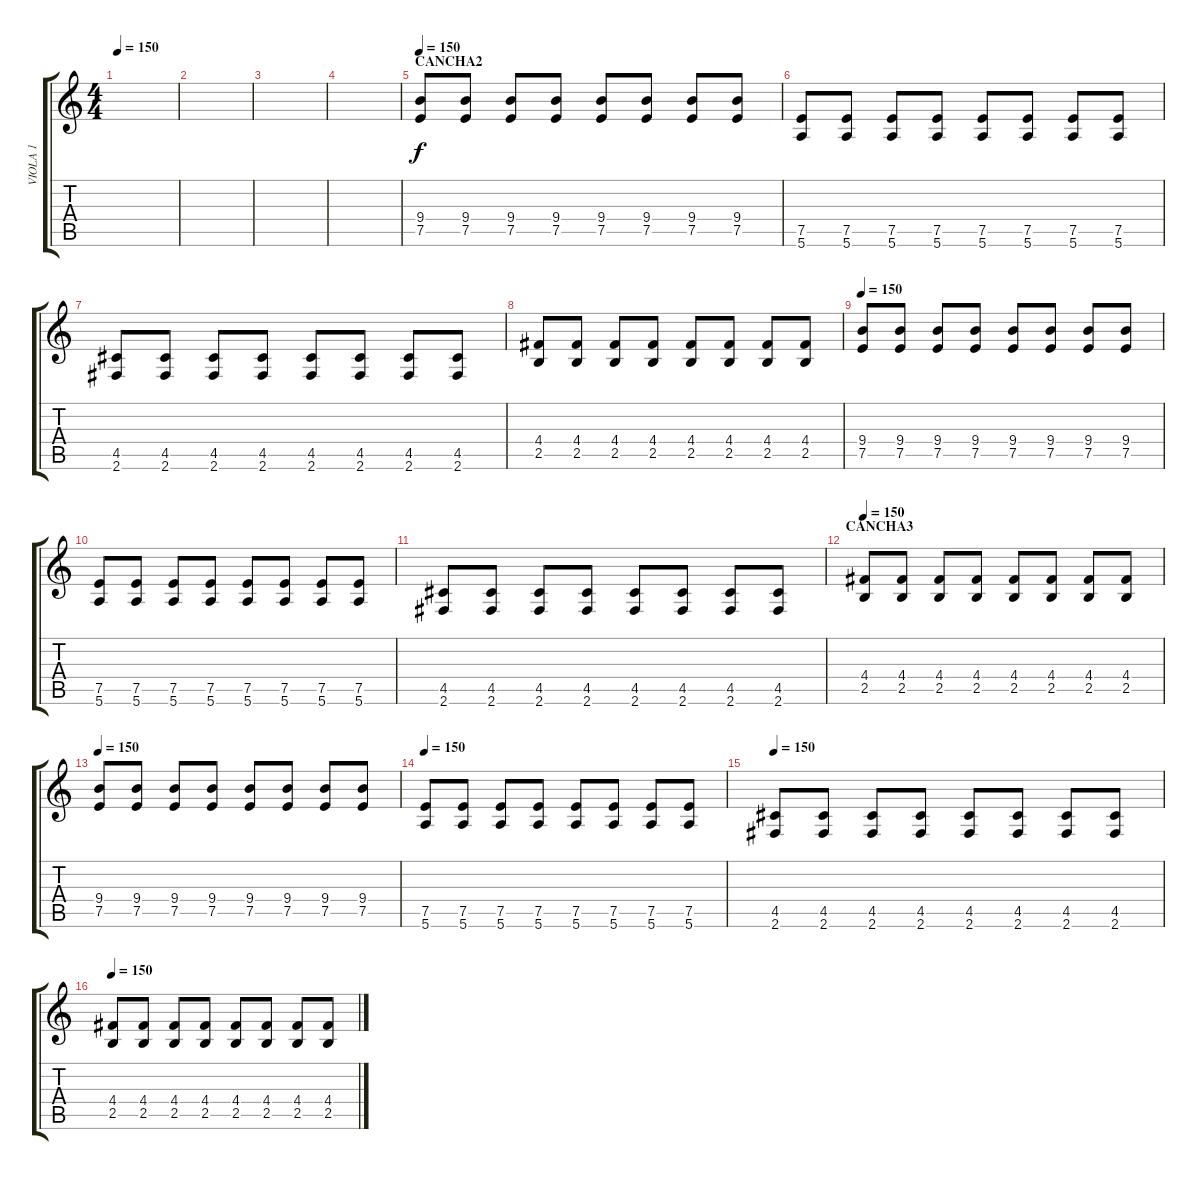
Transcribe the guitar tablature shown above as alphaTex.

\track ("VIOLA 1" "VIOLA 1") {instrument overdrivenguitar}
\staff {score tabs}
\tuning (E4 B3 G3 D3 A2 E2) {hide}
\ts (4 4)
\tempo 150
\clef g2
\ks c
|
|
|
|
\section ("" "CANCHA2")
\tempo 150
(9.4 7.5).8{volume 16 instrument electricguitarmuted} (9.4 7.5).8 (9.4 7.5).8 (9.4 7.5).8 (9.4 7.5).8 (9.4 7.5).8 (9.4 7.5).8 (9.4 7.5).8 |
(7.5 5.6).8 (7.5 5.6).8 (7.5 5.6).8 (7.5 5.6).8 (7.5 5.6).8 (7.5 5.6).8 (7.5 5.6).8 (7.5 5.6).8 |
(4.5 2.6).8 (4.5 2.6).8 (4.5 2.6).8 (4.5 2.6).8 (4.5 2.6).8 (4.5 2.6).8 (4.5 2.6).8 (4.5 2.6).8 |
(4.4 2.5).8 (4.4 2.5).8 (4.4 2.5).8 (4.4 2.5).8 (4.4 2.5).8 (4.4 2.5).8 (4.4 2.5).8 (4.4 2.5).8 |
\tempo 150
(9.4 7.5).8{instrument electricguitarmuted} (9.4 7.5).8 (9.4 7.5).8 (9.4 7.5).8 (9.4 7.5).8 (9.4 7.5).8 (9.4 7.5).8 (9.4 7.5).8 |
(7.5 5.6).8 (7.5 5.6).8 (7.5 5.6).8 (7.5 5.6).8 (7.5 5.6).8 (7.5 5.6).8 (7.5 5.6).8 (7.5 5.6).8 |
(4.5 2.6).8 (4.5 2.6).8 (4.5 2.6).8 (4.5 2.6).8 (4.5 2.6).8 (4.5 2.6).8 (4.5 2.6).8 (4.5 2.6).8 |
\section ("" "CANCHA3")
\tempo 150
(4.4 2.5).8{instrument overdrivenguitar} (4.4 2.5).8 (4.4 2.5).8 (4.4 2.5).8 (4.4 2.5).8 (4.4 2.5).8 (4.4 2.5).8 (4.4 2.5).8 |
\tempo 150
(9.4 7.5).8{instrument overdrivenguitar} (9.4 7.5).8 (9.4 7.5).8 (9.4 7.5).8 (9.4 7.5).8 (9.4 7.5).8 (9.4 7.5).8 (9.4 7.5).8 |
\tempo 150
(7.5 5.6).8 (7.5 5.6).8 (7.5 5.6).8 (7.5 5.6).8 (7.5 5.6).8 (7.5 5.6).8 (7.5 5.6).8 (7.5 5.6).8 |
\tempo 150
(4.5 2.6).8 (4.5 2.6).8 (4.5 2.6).8 (4.5 2.6).8 (4.5 2.6).8 (4.5 2.6).8 (4.5 2.6).8 (4.5 2.6).8 |
\tempo 150
(4.4 2.5).8 (4.4 2.5).8 (4.4 2.5).8 (4.4 2.5).8 (4.4 2.5).8 (4.4 2.5).8 (4.4 2.5).8 (4.4 2.5).8
